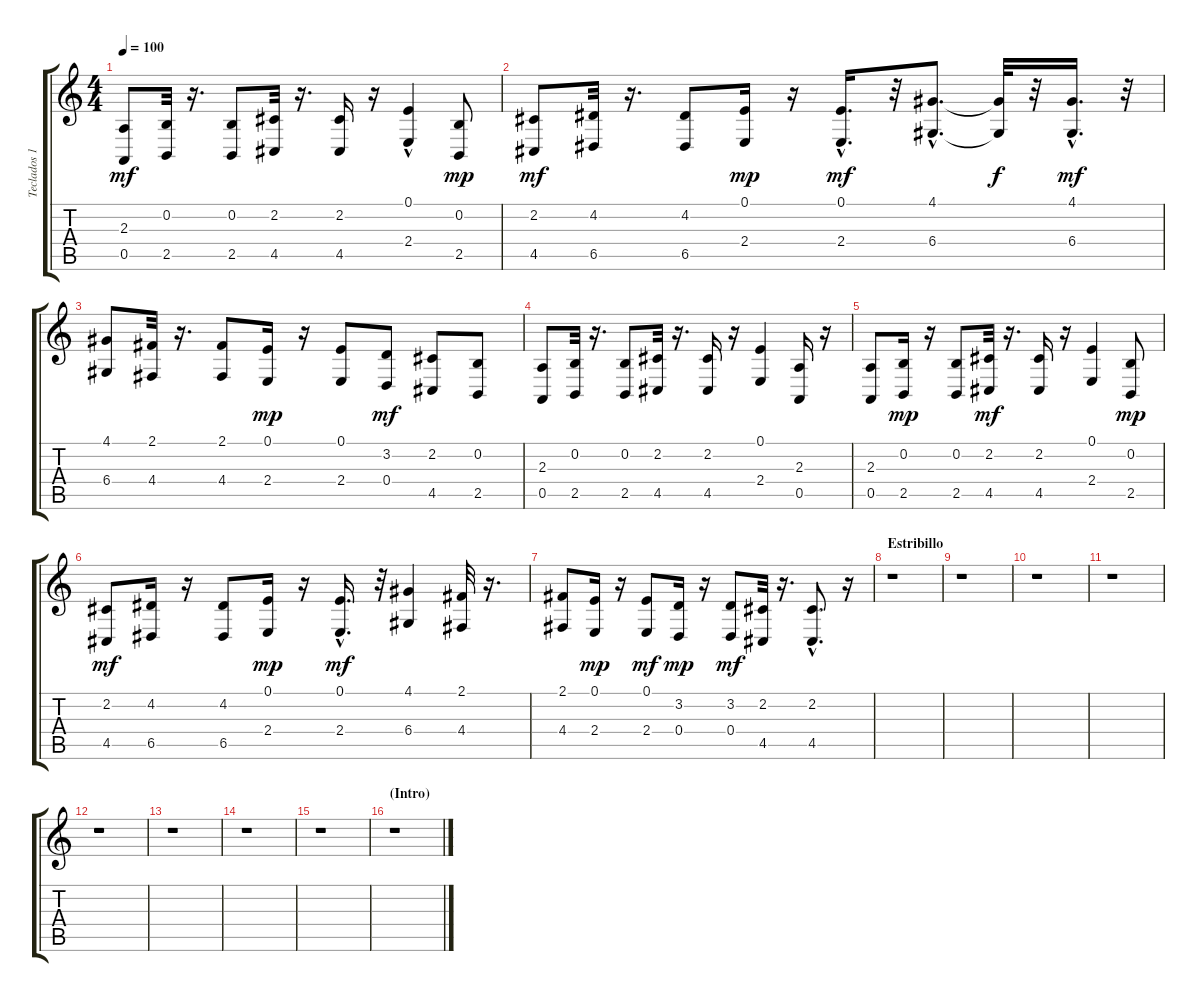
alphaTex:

\track ("Teclados 1" "Teclados 1") {instrument electricgrandpiano}
\staff {score tabs}
\tuning (E4 B3 G3 D3 A2 E2) {hide}
\ts (4 4)
\tempo 100
\clef g2
\ks c
(2.3 0.5).8{dy mf} (0.2 2.5).32 r.16{d} (0.2 2.5).8 (2.2 4.5).32 r.16{d} (2.2 4.5).16 r.16 (0.1{hac} 2.4).4 (0.2 2.5).8{dy mp} |
(2.2 4.5).8{dy mf} (4.2 6.5).32 r.16{d} (4.2 6.5).8 (0.1 2.4).16{dy mp} r.16 (0.1{hac} 2.4{hac}).16{d dy mf} r.32 (4.1{hac} 6.4{hac}).8{d} (4.1{t} 6.4{t}).32{dy f} r.32 (4.1{hac} 6.4{hac}).16{d dy mf} r.32 |
(4.1 6.4).8 (2.1 4.4).32 r.16{d} (2.1 4.4).8 (0.1 2.4).16{dy mp} r.16 (0.1 2.4).8 (3.2 0.4).8{dy mf} (2.2 4.5).8 (0.2 2.5).8 |
(2.3 0.5).8 (0.2 2.5).32 r.16{d} (0.2 2.5).8 (2.2 4.5).32 r.16{d} (2.2 4.5).16 r.16 (0.1 2.4).4 (2.3 0.5).16 r.16 |
(2.3 0.5).8 (0.2 2.5).16{dy mp} r.16 (0.2 2.5).8 (2.2 4.5).32{dy mf} r.16{d} (2.2 4.5).16 r.16 (0.1 2.4).4 (0.2 2.5).8{dy mp} |
(2.2 4.5).8{dy mf} (4.2 6.5).16 r.16 (4.2 6.5).8 (0.1 2.4).16{dy mp} r.16 (0.1{hac} 2.4).16{d dy mf} r.32 (4.1 6.4).4 (2.1 4.4).32 r.16{d} |
(2.1 4.4).8 (0.1 2.4).16{dy mp} r.16 (0.1 2.4).8{dy mf} (3.2 0.4).16{dy mp} r.16 (3.2 0.4).8{dy mf} (2.2 4.5).32 r.16{d} (2.2{hac} 4.5{hac}).8{d} r.16 |
\section ("" "Estribillo")
r.1 |
r.1 |
r.1 |
r.1 |
r.1 |
r.1 |
r.1 |
r.1 |
\section ("" "(Intro)")
r.1
